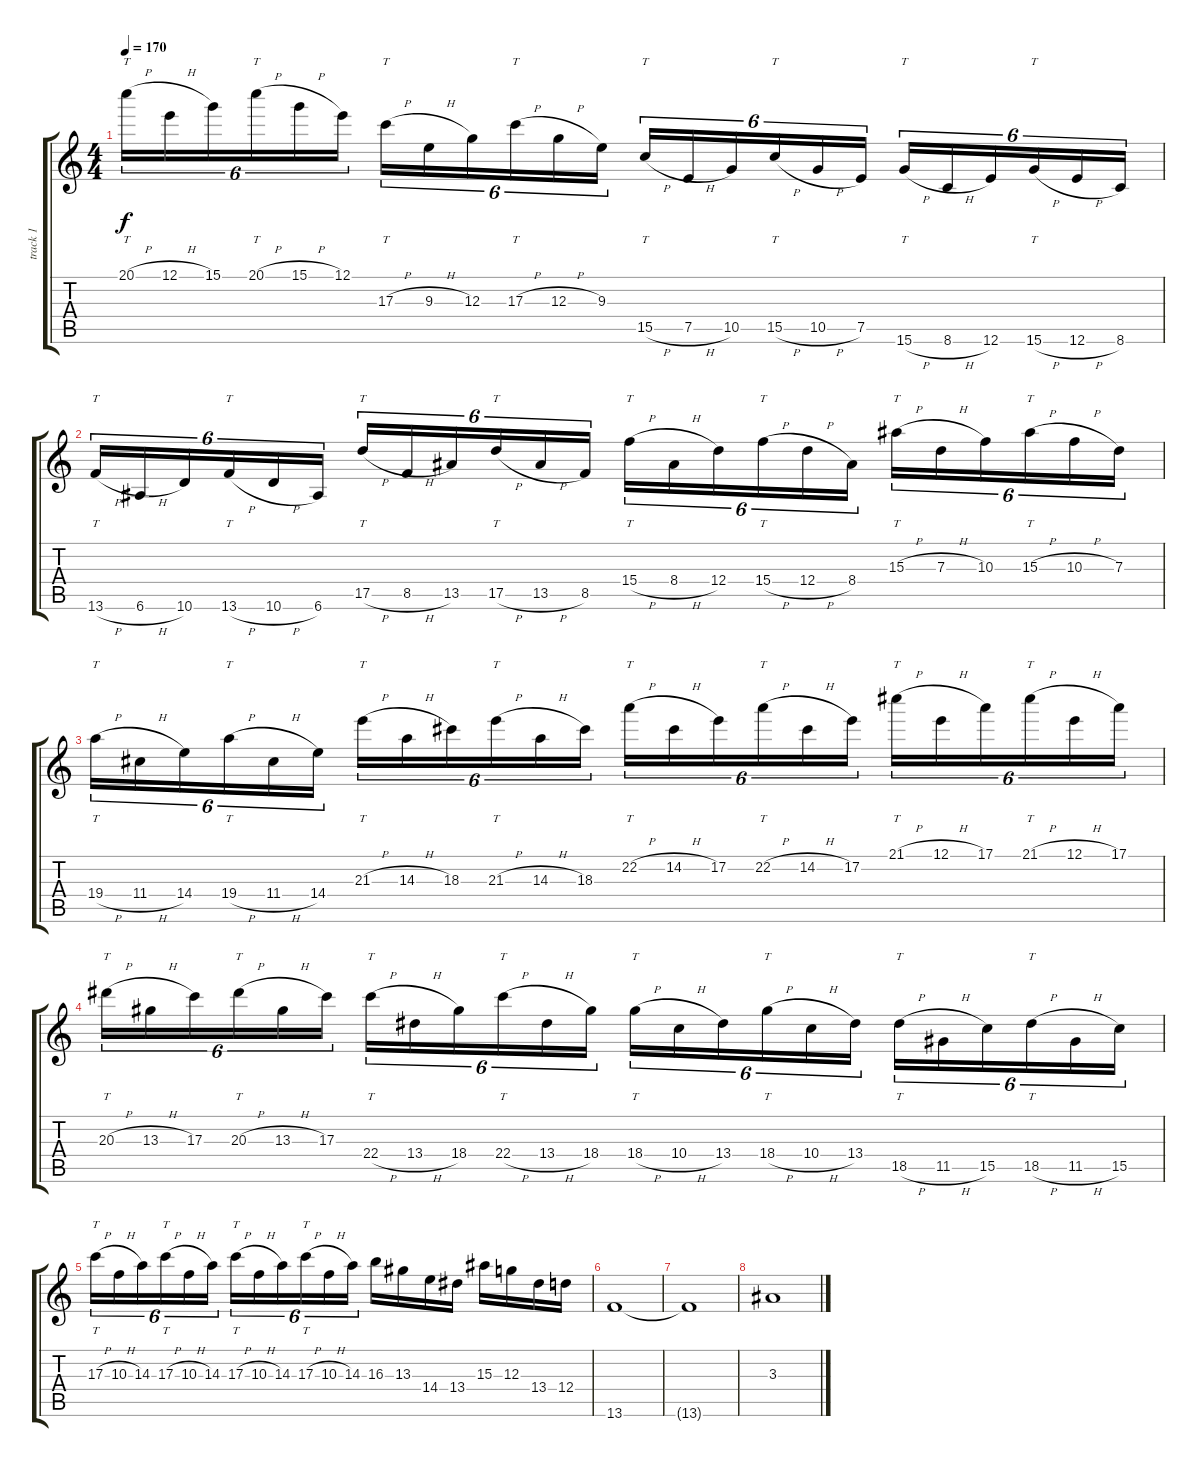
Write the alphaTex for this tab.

\track ("track 1" "track 1") {instrument distortionguitar}
\staff {score tabs}
\tuning (E4 B3 G3 D3 A2 E2) {hide}
\ts (4 4)
\tempo 170
\clef g2
\ks c
20.1{h}.16{tt tu (6 4) dy f} 12.1{h}.16{tu (6 4)} 15.1.16{tu (6 4)} 20.1{h}.16{tt tu (6 4)} 15.1{h}.16{tu (6 4)} 12.1.16{tu (6 4)} 17.3{h}.16{tt tu (6 4)} 9.3{h}.16{tu (6 4)} 12.3.16{tu (6 4)} 17.3{h}.16{tt tu (6 4)} 12.3{h}.16{tu (6 4)} 9.3.16{tu (6 4)} 15.5{h}.16{tt tu (6 4)} 7.5{h}.16{tu (6 4)} 10.5.16{tu (6 4)} 15.5{h}.16{tt tu (6 4)} 10.5{h}.16{tu (6 4)} 7.5.16{tu (6 4)} 15.6{h}.16{tt tu (6 4)} 8.6{h}.16{tu (6 4)} 12.6.16{tu (6 4)} 15.6{h}.16{tt tu (6 4)} 12.6{h}.16{tu (6 4)} 8.6.16{tu (6 4)} |
13.6{h}.16{tt tu (6 4)} 6.6{h}.16{tu (6 4)} 10.6.16{tu (6 4)} 13.6{h}.16{tt tu (6 4)} 10.6{h}.16{tu (6 4)} 6.6.16{tu (6 4)} 17.5{h}.16{tt tu (6 4)} 8.5{h}.16{tu (6 4)} 13.5.16{tu (6 4)} 17.5{h}.16{tt tu (6 4)} 13.5{h}.16{tu (6 4)} 8.5.16{tu (6 4)} 15.4{h}.16{tt tu (6 4)} 8.4{h}.16{tu (6 4)} 12.4.16{tu (6 4)} 15.4{h}.16{tt tu (6 4)} 12.4{h}.16{tu (6 4)} 8.4.16{tu (6 4)} 15.3{h}.16{tt tu (6 4)} 7.3{h}.16{tu (6 4)} 10.3.16{tu (6 4)} 15.3{h}.16{tt tu (6 4)} 10.3{h}.16{tu (6 4)} 7.3.16{tu (6 4)} |
19.4{h}.16{tt tu (6 4)} 11.4{h}.16{tu (6 4)} 14.4.16{tu (6 4)} 19.4{h}.16{tt tu (6 4)} 11.4{h}.16{tu (6 4)} 14.4.16{tu (6 4)} 21.3{h}.16{tt tu (6 4)} 14.3{h}.16{tu (6 4)} 18.3.16{tu (6 4)} 21.3{h}.16{tt tu (6 4)} 14.3{h}.16{tu (6 4)} 18.3.16{tu (6 4)} 22.2{h}.16{tt tu (6 4)} 14.2{h}.16{tu (6 4)} 17.2.16{tu (6 4)} 22.2{h}.16{tt tu (6 4)} 14.2{h}.16{tu (6 4)} 17.2.16{tu (6 4)} 21.1{h}.16{tt tu (6 4)} 12.1{h}.16{tu (6 4)} 17.1.16{tu (6 4)} 21.1{h}.16{tt tu (6 4)} 12.1{h}.16{tu (6 4)} 17.1.16{tu (6 4)} |
20.3{h}.16{tt tu (6 4)} 13.3{h}.16{tu (6 4)} 17.3.16{tu (6 4)} 20.3{h}.16{tt tu (6 4)} 13.3{h}.16{tu (6 4)} 17.3.16{tu (6 4)} 22.4{h}.16{tt tu (6 4)} 13.4{h}.16{tu (6 4)} 18.4.16{tu (6 4)} 22.4{h}.16{tt tu (6 4)} 13.4{h}.16{tu (6 4)} 18.4.16{tu (6 4)} 18.4{h}.16{tt tu (6 4)} 10.4{h}.16{tu (6 4)} 13.4.16{tu (6 4)} 18.4{h}.16{tt tu (6 4)} 10.4{h}.16{tu (6 4)} 13.4.16{tu (6 4)} 18.5{h}.16{tt tu (6 4)} 11.5{h}.16{tu (6 4)} 15.5.16{tu (6 4)} 18.5{h}.16{tt tu (6 4)} 11.5{h}.16{tu (6 4)} 15.5.16{tu (6 4)} |
17.3{h}.16{tt tu (6 4)} 10.3{h}.16{tu (6 4)} 14.3.16{tu (6 4)} 17.3{h}.16{tt tu (6 4)} 10.3{h}.16{tu (6 4)} 14.3.16{tu (6 4)} 17.3{h}.16{tt tu (6 4)} 10.3{h}.16{tu (6 4)} 14.3.16{tu (6 4)} 17.3{h}.16{tt tu (6 4)} 10.3{h}.16{tu (6 4)} 14.3.16{tu (6 4)} 16.3.16 13.3.16 14.4.16 13.4.16 15.3.16 12.3.16 13.4.16 12.4.16 |
13.6.1 |
13.6{t}.1 |
3.3.1
